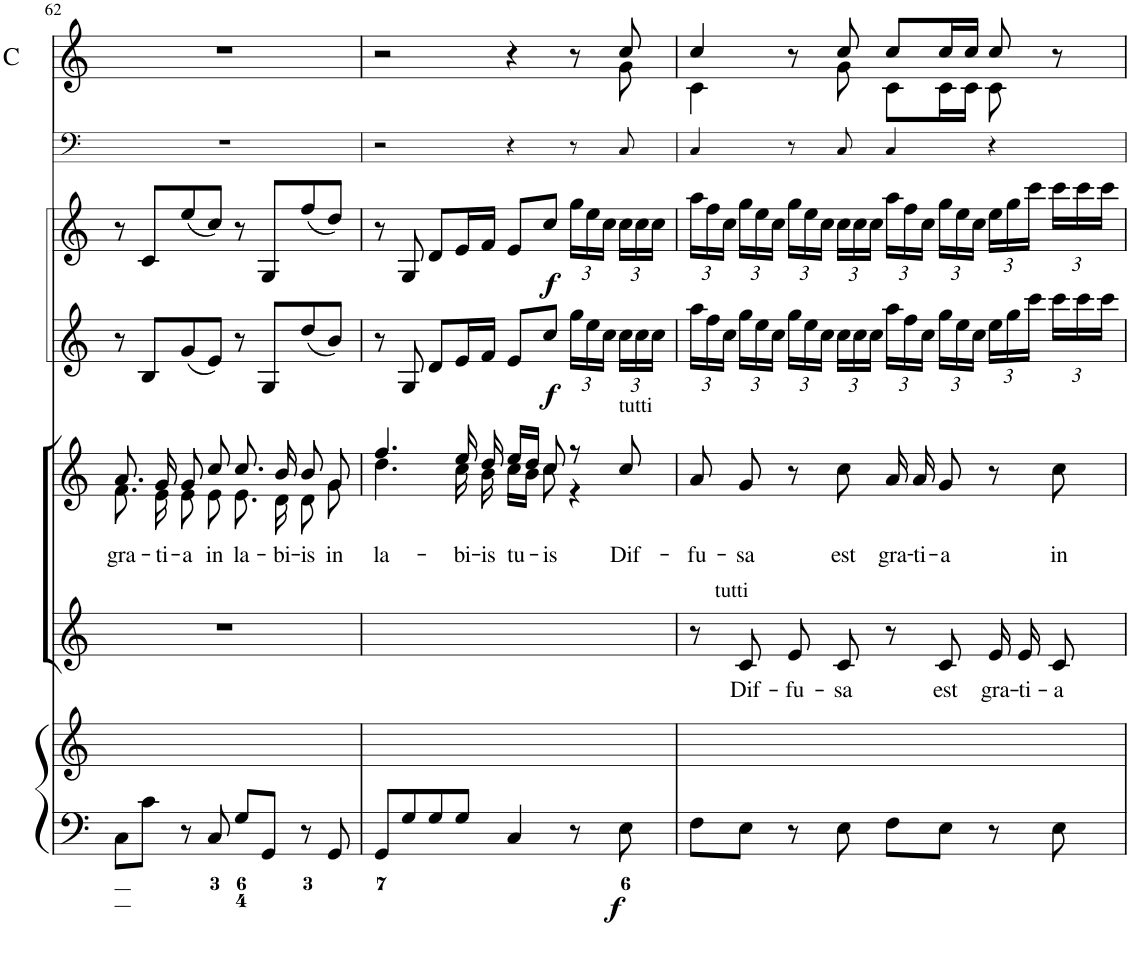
**kern	**dynam	**kern	**text	**kern	**text	**kern	**dynam	**kern	**dynam	**kern	**kern
*part7	*part7	*part6	*part6	*part5	*part5	*part4	*part4	*part3	*part3	*part2	*part1
*staff7	*staff7	*staff6	*staff6	*staff5	*staff5	*staff4	*staff4	*staff3	*staff3	*staff2	*staff1
*I"Organo	*	*I"Soprano 2	*	*I"Soprano 1	*	*I"Violino 2	*	*I"Violino 1	*	*I"Timpani	*I"Clarini
*	*	*	*	*	*	*I'Vln	*	*I'Vln	*	*I'Timp	*I'C
!!LO:PB:g=z
*clefF4	*	*clefG2	*	*clefG2	*	*clefG2	*	*clefG2	*	*clefF4	*clefG2
*k[]	*	*k[]	*	*k[]	*	*k[]	*	*k[]	*	*k[]	*k[]
*M4/4	*	*M4/4	*	*M4/4	*	*M4/4	*	*M4/4	*	*M4/4	*M4/4
*met(c)	*	*met(c)	*	*met(c)	*	*met(c)	*	*met(c)	*	*met(c)	*met(c)
=62	=62	=62	=62	=62	=62	=62	=62	=62	=62	=62	=62
*	*	*	*	*^	*	*	*	*	*	*	*
!	!	!	!	!	!	!LO:LY:b	!	!	!	!	!	!
8C\L	.	1r	.	8.a/	8.f\	gra-	8r	.	8r	.	1r	1r
8c\J	.	.	.	.	.	.	8B/L	.	8c/L	.	.	.
!	!	!	!	!	!	!LO:LY:b	!	!	!	!	!	!
.	.	.	.	16g/	16e\	-ti-	.	.	.	.	.	.
!	!	!	!	!	!	!LO:LY:b	!	!	!	!	!	!
8r	.	.	.	8g/	8e\	-a	(8g/	.	(8ee/	.	.	.
!	!	!	!	!	!	!LO:LY:b	!	!	!	!	!	!
8C/	.	.	.	8cc/	8e\	in	8e/J)	.	8cc/J)	.	.	.
!	!	!	!	!	!	!LO:LY:b	!	!	!	!	!	!
8G/L	.	.	.	8.cc/	8.e\	la-	8r	.	8r	.	.	.
8GG/J	.	.	.	.	.	.	8G/L	.	8G/L	.	.	.
!	!	!	!	!	!	!LO:LY:b	!	!	!	!	!	!
.	.	.	.	16b/	16d\	-bi-	.	.	.	.	.	.
!	!	!	!	!	!	!LO:LY:b	!	!	!	!	!	!
8r	.	.	.	8b/	8d\	-is	(8dd/	.	(8ff/	.	.	.
!	!	!	!	!	!	!LO:LY:b	!	!	!	!	!	!
8GG/	.	.	.	8g/	8g\	in	8b/J)	.	8dd/J)	.	.	.
=63	=63	=63	=63	=63	=63	=63	=63	=63	=63	=63	=63	=63
!	!	!	!	!	!	!LO:LY:b	!	!	!	!	!	!
*	*	*	*	*	*	*	*	*	*	*	*	*^
8GG/L	.	1ryy	.	4.ff/	4.dd\	la-	8r	.	8r	.	2r	2r	2..ryy
8G/	.	.	.	.	.	.	8G/	.	8G/	.	.	.	.
8G/	.	.	.	.	.	.	8d/L	.	8d/L	.	.	.	.
!	!	!	!	!	!	!LO:LY:b	!	!	!	!	!	!	!
8G/J	.	.	.	16ee/	16cc\	-bi-	16e/L	.	16e/L	.	.	.	.
!	!	!	!	!	!	!LO:LY:b	!	!	!	!	!	!	!
.	.	.	.	16dd/	16b\	-is	16f/JJ	.	16f/JJ	.	.	.	.
!	!	!	!	!	!	!LO:LY:b	!	!	!	!	!	!	!
4C/	.	.	.	16ee/LL	16cc\LL	tu-	8e/L	.	8e/L	.	4r	4r	.
.	.	.	.	16dd/JJ	16b\JJ	.	.	.	.	.	.	.	.
!	!	!	!	!	!	!LO:LY:b	!	!LO:DY:b	!	!LO:DY:b	!	!	!
.	.	.	.	8cc/	8cc\	-is	8cc/J	f	8cc/J	f	.	.	.
*	*	*	*	*	*	*	*Xbrackettup	*	*Xbrackettup	*	*	*	*
8r	.	.	.	8r	4r	.	24gg\LL	.	24gg\LL	.	8r	8r	.
.	.	.	.	.	.	.	24ee\	.	24ee\	.	.	.	.
.	.	.	.	.	.	.	24cc\JJ	.	24cc\JJ	.	.	.	.
!	!	!	!	!LO:TX:a:t=tutti	!	!	!	!	!	!	!	!	!
!	!LO:DY:b	!	!	!	!	!LO:LY:b	!	!	!	!	!	!	!
8E\	f	.	.	8cc/	.	Dif-	24cc\LL	.	24cc\LL	.	8C/	8cc/	8g\
.	.	.	.	.	.	.	24cc\	.	24cc\	.	.	.	.
.	.	.	.	.	.	.	24cc\JJ	.	24cc\JJ	.	.	.	.
*	*	*	*	*v	*v	*	*	*	*	*	*	*	*
=64	=64	=64	=64	=64	=64	=64	=64	=64	=64	=64	=64	=64
!	!	!	!	!	!LO:LY:b	!	!	!	!	!	!	!
8F\L	.	8r	.	8a/	-fu-	24aa\LL	.	24aa\LL	.	4C/	4cc/	4c\
.	.	.	.	.	.	24ff\	.	24ff\	.	.	.	.
.	.	.	.	.	.	24cc\JJ	.	24cc\JJ	.	.	.	.
!	!	!LO:TX:a:t=tutti	!	!	!	!	!	!	!	!	!	!
!	!	!	!LO:LY:b	!	!LO:LY:b	!	!	!	!	!	!	!
8E\J	.	8c/	Dif-	8g/	-sa	24gg\LL	.	24gg\LL	.	.	.	.
.	.	.	.	.	.	24ee\	.	24ee\	.	.	.	.
.	.	.	.	.	.	24cc\JJ	.	24cc\JJ	.	.	.	.
!	!	!	!LO:LY:b	!	!	!	!	!	!	!	!	!
8r	.	8e/L	-fu-	8r	.	24gg\LL	.	24gg\LL	.	8r	8r	8ryy
.	.	.	.	.	.	24ee\	.	24ee\	.	.	.	.
.	.	.	.	.	.	24cc\JJ	.	24cc\JJ	.	.	.	.
!	!	!	!LO:LY:b	!	!LO:LY:b	!	!	!	!	!	!	!
8E\	.	8c/J	-sa	8cc\	est	24cc\LL	.	24cc\LL	.	8C/	8cc/	8g\
.	.	.	.	.	.	24cc\	.	24cc\	.	.	.	.
.	.	.	.	.	.	24cc\JJ	.	24cc\JJ	.	.	.	.
!	!	!	!	!	!LO:LY:b	!	!	!	!	!	!	!
8F\L	.	8r	.	16a/	gra-	24aa\LL	.	24aa\LL	.	4C/	8cc/L	8c\L
.	.	.	.	.	.	24ff\	.	24ff\	.	.	.	.
!	!	!	!	!	!LO:LY:b	!	!	!	!	!	!	!
.	.	.	.	16a/	-ti-	.	.	.	.	.	.	.
.	.	.	.	.	.	24cc\JJ	.	24cc\JJ	.	.	.	.
!	!	!	!LO:LY:b	!	!LO:LY:b	!	!	!	!	!	!	!
8E\J	.	8c/	est	8g/	-a	24gg\LL	.	24gg\LL	.	.	16cc/L	16c\L
.	.	.	.	.	.	24ee\	.	24ee\	.	.	.	.
.	.	.	.	.	.	.	.	.	.	.	16cc/JJ	16c\JJ
.	.	.	.	.	.	24cc\JJ	.	24cc\JJ	.	.	.	.
!	!	!	!LO:LY:b	!	!	!	!	!	!	!	!	!
8r	.	16e/LL	gra-	8r	.	24ee\LL	.	24ee\LL	.	4r	8cc/	8c\
.	.	.	.	.	.	24gg\	.	24gg\	.	.	.	.
!	!	!	!LO:LY:b	!	!	!	!	!	!	!	!	!
.	.	16e/J	-ti-	.	.	.	.	.	.	.	.	.
.	.	.	.	.	.	24ccc\JJ	.	24ccc\JJ	.	.	.	.
!	!	!	!LO:LY:b	!	!LO:LY:b	!	!	!	!	!	!	!
8E\	.	8c/J	-a	8cc\	in	24ccc\LL	.	24ccc\LL	.	.	8r	8ryy
.	.	.	.	.	.	24ccc\	.	24ccc\	.	.	.	.
.	.	.	.	.	.	24ccc\JJ	.	24ccc\JJ	.	.	.	.
*	*	*	*	*	*	*	*	*	*	*	*v	*v
=	=	=	=	=	=	=	=	=	=	=	=
*-	*-	*-	*-	*-	*-	*-	*-	*-	*-	*-	*-
